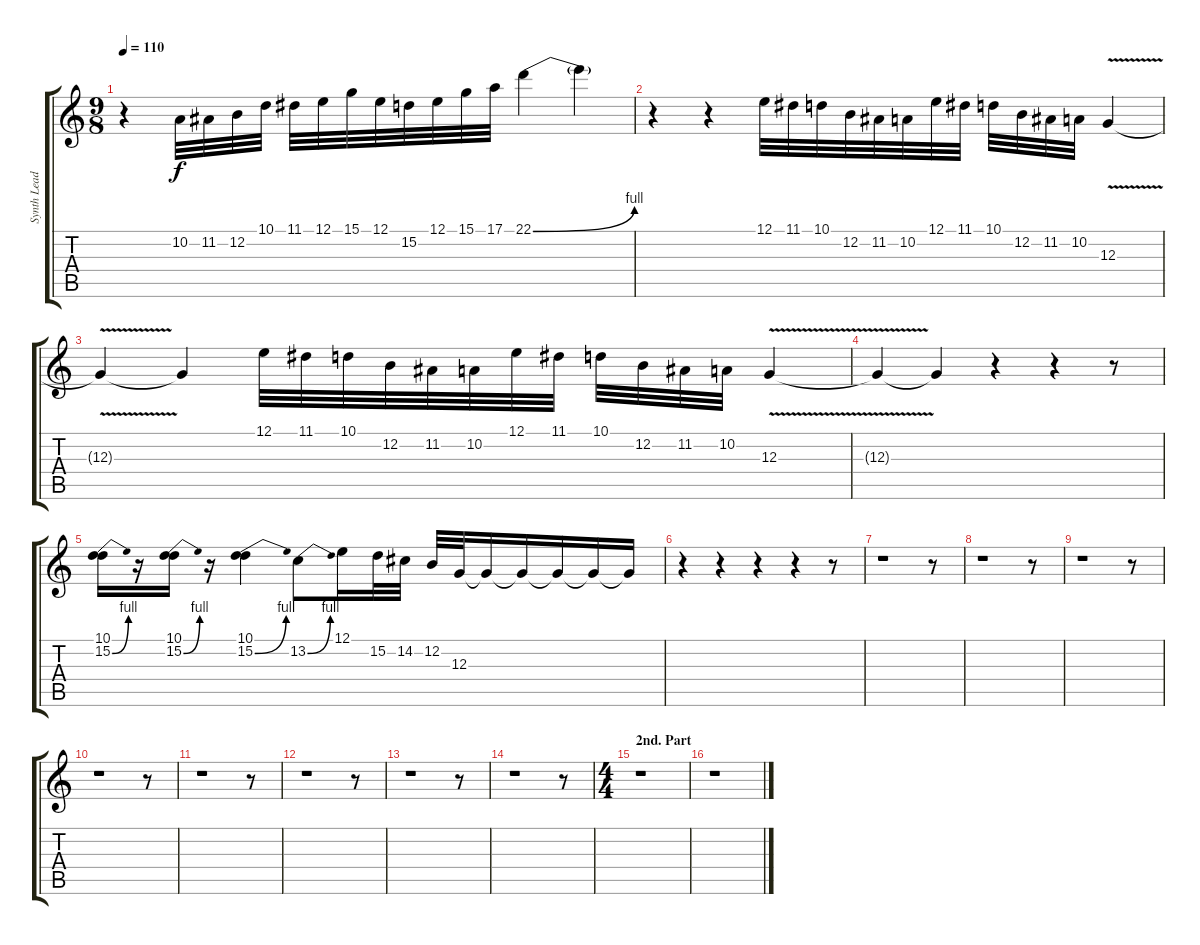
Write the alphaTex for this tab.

\track ("Synth Lead - Solo" "Synth Lead") {instrument lead5charang}
\staff {score tabs}
\tuning (E4 B3 G3 D3 A2 E2) {hide}
\ts (9 8)
\tempo 110
\clef g2
\ks c
r.4{dy f} 10.2.32 11.2.32 12.2.32 10.1.32 11.1.32 12.1.32 15.1.32 12.1.32 15.2.32 12.1.32 15.1.32 17.1.32 22.1{be (bend 0 0 60 4)}.4 22.1{t}.4 |
r.4 r.4 12.1.32 11.1.32 10.1.32 12.2.32 11.2.32 10.2.32 12.1.32 11.1.32 10.1.32 12.2.32 11.2.32 10.2.32 12.3{v}.4 |
12.3{t}.4 12.3{t}.4 12.1.32 11.1.32 10.1.32 12.2.32 11.2.32 10.2.32 12.1.32 11.1.32 10.1.32 12.2.32 11.2.32 10.2.32 12.3{v}.4 |
12.3{t}.4 12.3{t}.4 r.4 r.4 r.8 |
(10.1 15.2{be (bend 0 0 60 4)}).16 r.16 (10.1 15.2{be (bend 0 0 60 4)}).16 r.16 (10.1 15.2{be (bend 0 0 60 4)}).4 13.2{be (bend 0 0 60 4)}.8 12.1.16 15.2.32 14.2.32 12.2.32 12.3.32 12.3{t}.16 12.3{t}.16 12.3{t}.16 12.3{t}.16 12.3{t}.16 |
r.4 r.4 r.4 r.4 r.8 |
r.1 r.8 |
r.1 r.8 |
r.1 r.8 |
r.1 r.8 |
r.1 r.8 |
r.1 r.8 |
r.1 r.8 |
r.1 r.8 |
\ts (4 4)
\section ("" "2nd. Part")
r.1 |
r.1
